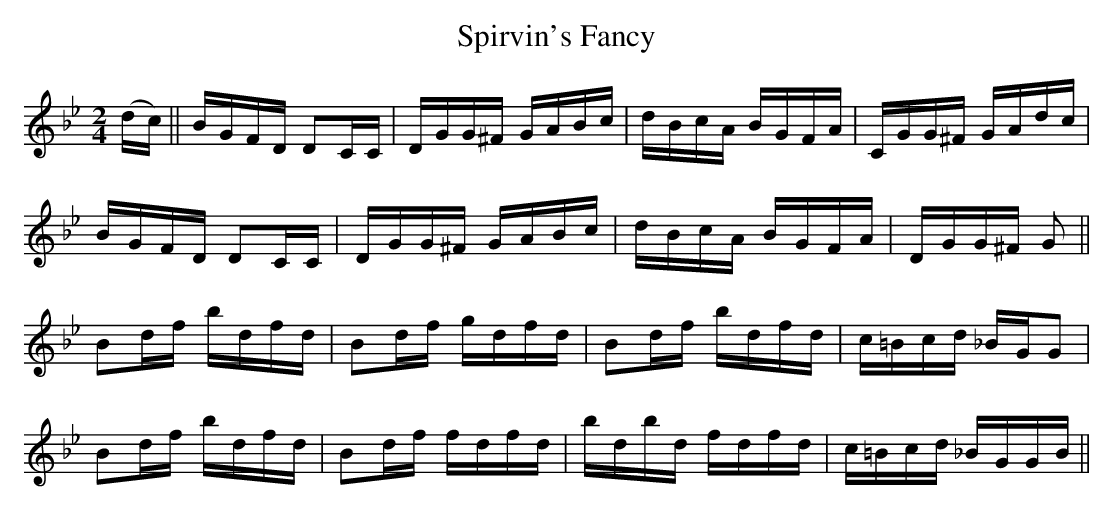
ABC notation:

X:1
T:Spirvin's Fancy
M:2/4
L:1/8
K:G Minor
(d/c/)||B/G/F/D/ DC/C/|D/G/G/^F/ G/A/B/c/|d/B/c/A/ B/G/F/A/|C/G/G/^F/ G/A/d/c/|
B/G/F/D/ DC/C/|D/G/G/^F/ G/A/B/c/|d/B/c/A/ B/G/F/A/|D/G/G/^F/ G||
Bd/f/ b/d/f/d/|Bd/f/ g/d/f/d/|Bd/f/ b/d/f/d/|c/=B/c/d/ _B/G/G|
Bd/f/ b/d/f/d/|Bd/f/ f/d/f/d/|b/d/b/d/ f/d/f/d/|c/=B/c/d/ _B/G/G/B/||
